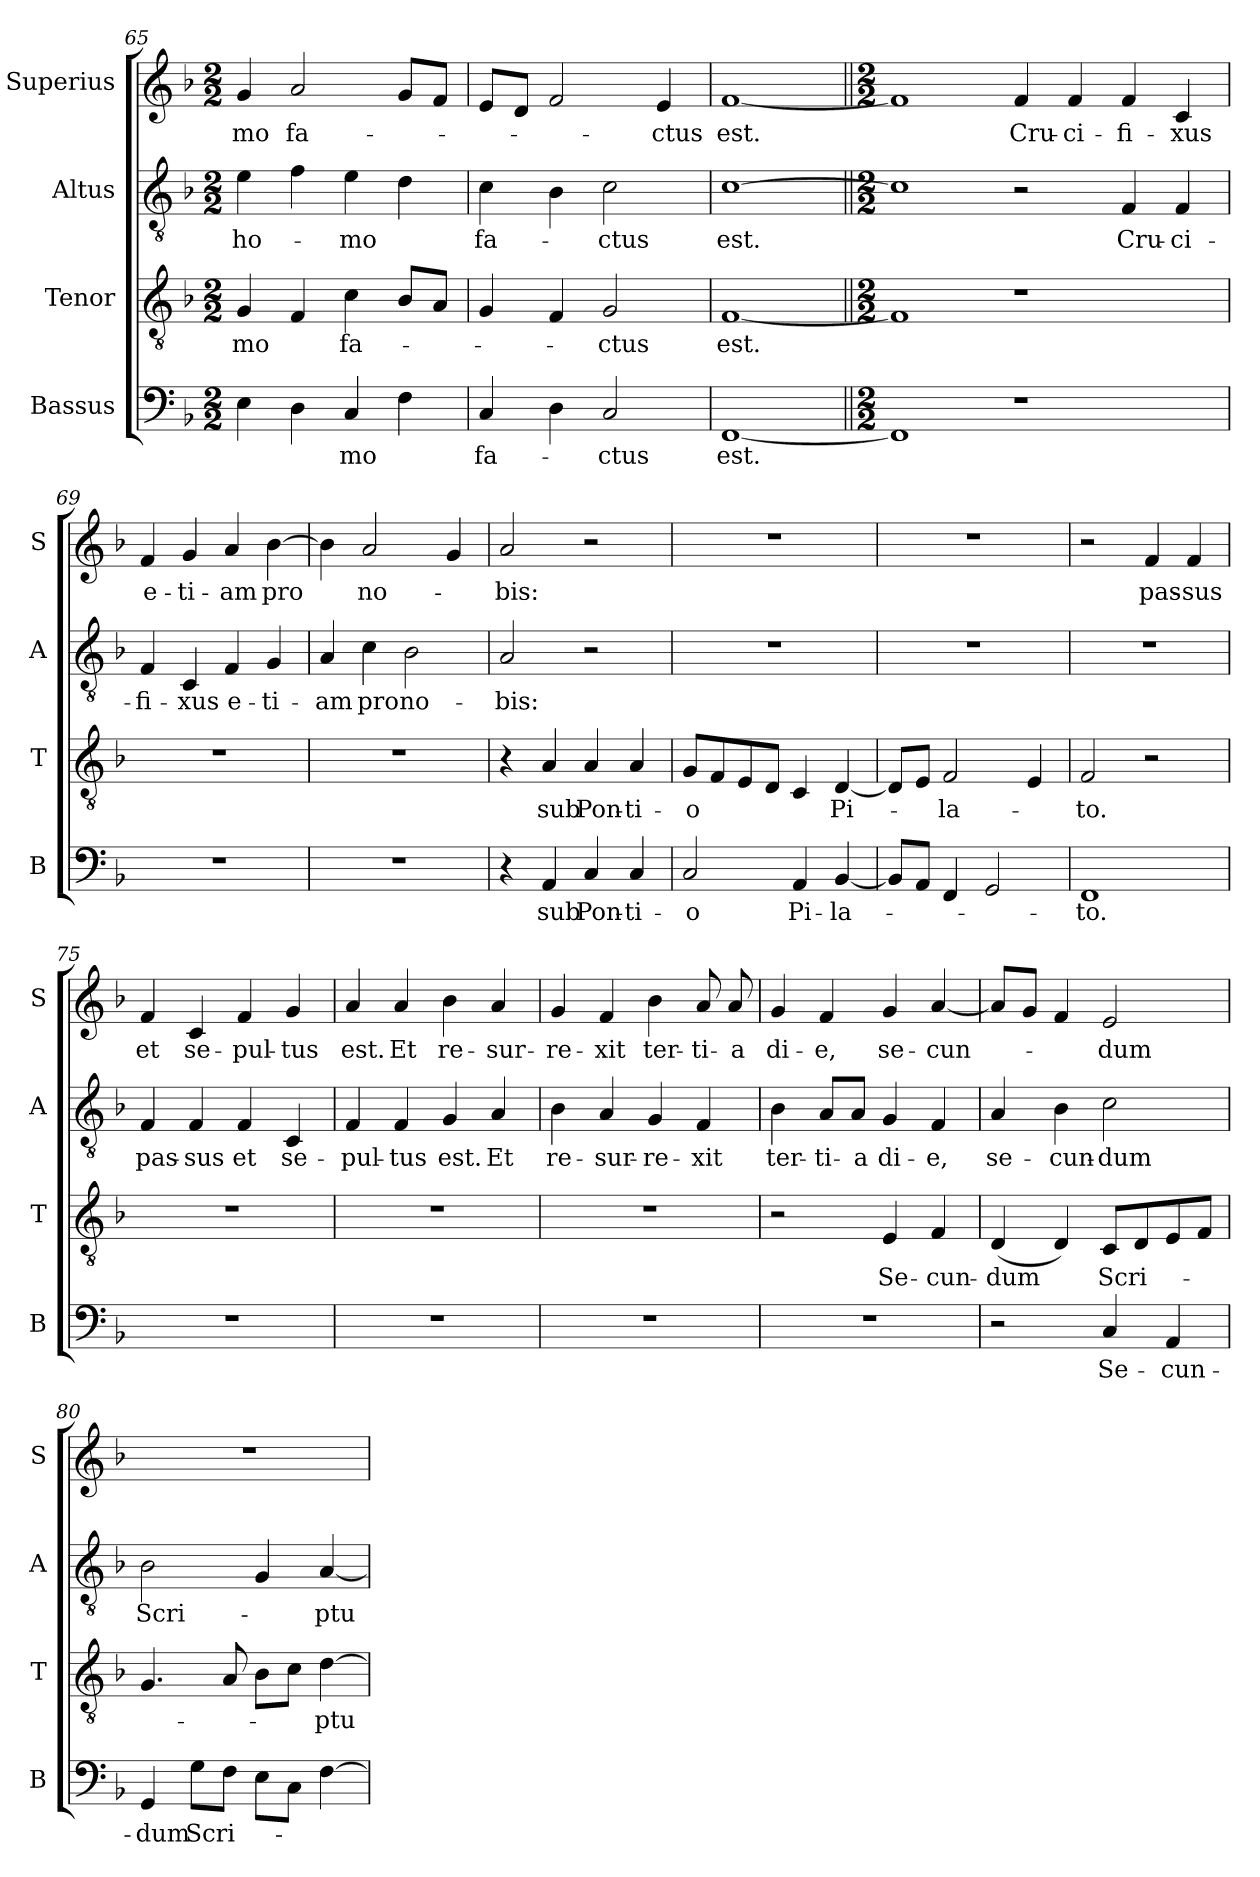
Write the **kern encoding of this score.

**kern	**text	**kern	**text	**kern	**text	**kern	**text
*part4	*part4	*part3	*part3	*part2	*part2	*part1	*part1
*staff4	*staff4	*staff3	*staff3	*staff2	*staff2	*staff1	*staff1
*I"Bassus	*	*I"Tenor	*	*I"Altus	*	*I"Superius	*
*I'B	*	*I'T	*	*I'A	*	*I'S	*
*clefF4	*	*clefGv2	*	*clefGv2	*	*clefG2	*
*k[b-]	*	*k[b-]	*	*k[b-]	*	*k[b-]	*
*M2/2	*	*M2/2	*	*M2/2	*	*M2/2	*
=65	=65	=65	=65	=65	=65	=65	=65
4E	.	4G	-mo	4e	ho-	4g	-mo
4D	.	4F	.	4f	.	2a	fa-
!	!LO:LY:i	!	!	!	!	!	!
4C	-mo	4c	fa-	4e	-mo	.	.
4F	.	8B-L	.	4d	.	8gL	.
.	.	8AJ	.	.	.	8fJ	.
=66	=66	=66	=66	=66	=66	=66	=66
!	!LO:LY:i	!	!	!	!	!	!
4C	fa-	4G	.	4c	fa-	8eL	.
.	.	.	.	.	.	8dJ	.
4D	.	4F	.	4B-	.	2f	.
!	!LO:LY:i	!	!	!	!	!	!
2C	-ctus	2G	-ctus	2c	-ctus	.	.
.	.	.	.	.	.	4e	-ctus
=67	=67	=67	=67	=67	=67	=67	=67
!	!LO:LY:i	!	!	!	!	!	!
[1FF	est.	[1F	est.	[1c	est.	[1f	est.
=68||	=68||	=68||	=68||	=68||	=68||	=68||	=68||
*M2/2	*	*M2/2	*	*M2/2	*	*M2/2	*
1FF]	.	1F]	.	1c]	.	1f]	.
1r	.	1r	.	2r	.	4f	Cru-
.	.	.	.	.	.	4f	-ci-
.	.	.	.	4F	Cru-	4f	-fi-
.	.	.	.	4F	-ci-	4c	-xus
=69	=69	=69	=69	=69	=69	=69	=69
1r	.	1r	.	4F	-fi-	4f	e-
.	.	.	.	4C	-xus	4g	-ti-
.	.	.	.	4F	e-	4a	-am
.	.	.	.	4G	-ti-	[4b-	pro
=70	=70	=70	=70	=70	=70	=70	=70
1r	.	1r	.	4A	-am	4b-]	.
.	.	.	.	4c	pro	2a	no-
.	.	.	.	2B-	no-	.	.
.	.	.	.	.	.	4g	.
=71	=71	=71	=71	=71	=71	=71	=71
4r	.	4r	.	2A	-bis:	2a	-bis:
4AA	sub	4A	sub	.	.	.	.
4C	Pon-	4A	Pon-	2r	.	2r	.
4C	-ti-	4A	-ti-	.	.	.	.
=72	=72	=72	=72	=72	=72	=72	=72
2C	-o	8GL	-o	1r	.	1r	.
.	.	8F	.	.	.	.	.
.	.	8E	.	.	.	.	.
.	.	8DJ	.	.	.	.	.
4AA	Pi-	4C	.	.	.	.	.
[4BB-	-la-	[4D	Pi-	.	.	.	.
=73	=73	=73	=73	=73	=73	=73	=73
8BB-L]	.	8DL]	.	1r	.	1r	.
8AAJ	.	8EJ	.	.	.	.	.
4FF	.	2F	-la-	.	.	.	.
2GG	.	.	.	.	.	.	.
.	.	4E	.	.	.	.	.
=74	=74	=74	=74	=74	=74	=74	=74
1FF	-to.	2F	-to.	1r	.	2r	.
.	.	2r	.	.	.	4f	pas-
.	.	.	.	.	.	4f	-sus
=75	=75	=75	=75	=75	=75	=75	=75
1r	.	1r	.	4F	pas-	4f	et
.	.	.	.	4F	-sus	4c	se-
.	.	.	.	4F	et	4f	-pul-
.	.	.	.	4C	se-	4g	-tus
=76	=76	=76	=76	=76	=76	=76	=76
1r	.	1r	.	4F	-pul-	4a	est.
.	.	.	.	4F	-tus	4a	Et
.	.	.	.	4G	est.	4b-	re-
.	.	.	.	4A	Et	4a	-sur-
=77	=77	=77	=77	=77	=77	=77	=77
1r	.	1r	.	4B-	re-	4g	-re-
.	.	.	.	4A	-sur-	4f	-xit
.	.	.	.	4G	-re-	4b-	ter-
.	.	.	.	4F	-xit	8a	-ti-
.	.	.	.	.	.	8a	-a
=78	=78	=78	=78	=78	=78	=78	=78
1r	.	2r	.	4B-	ter-	4g	di-
.	.	.	.	8A/L	-ti-	4f	-e,
.	.	.	.	8A/J	-a	.	.
.	.	4E	Se-	4G	di-	4g	se-
.	.	4F	-cun-	4F	-e,	[4a	-cun-
=79	=79	=79	=79	=79	=79	=79	=79
2r	.	(4D	-dum	4A	se-	8aL]	.
.	.	.	.	.	.	8gJ	.
.	.	4D)	.	4B-	-cun-	4f	.
4C	Se-	8CL	Scri-	2c	-dum	2e	-dum
.	.	8D	.	.	.	.	.
4AA	-cun-	8E	.	.	.	.	.
.	.	8FJ	.	.	.	.	.
=80	=80	=80	=80	=80	=80	=80	=80
4GG	-dum	4.G	.	2B-	Scri-	1r	.
8GL	Scri-	.	.	.	.	.	.
8FJ	.	8A	.	.	.	.	.
8EL	.	8B-L	.	4G	.	.	.
8CJ	.	8cJ	.	.	.	.	.
[4F	.	[4d	-ptu-	[4A	-ptu-	.	.
=	=	=	=	=	=	=	=
*-	*-	*-	*-	*-	*-	*-	*-
